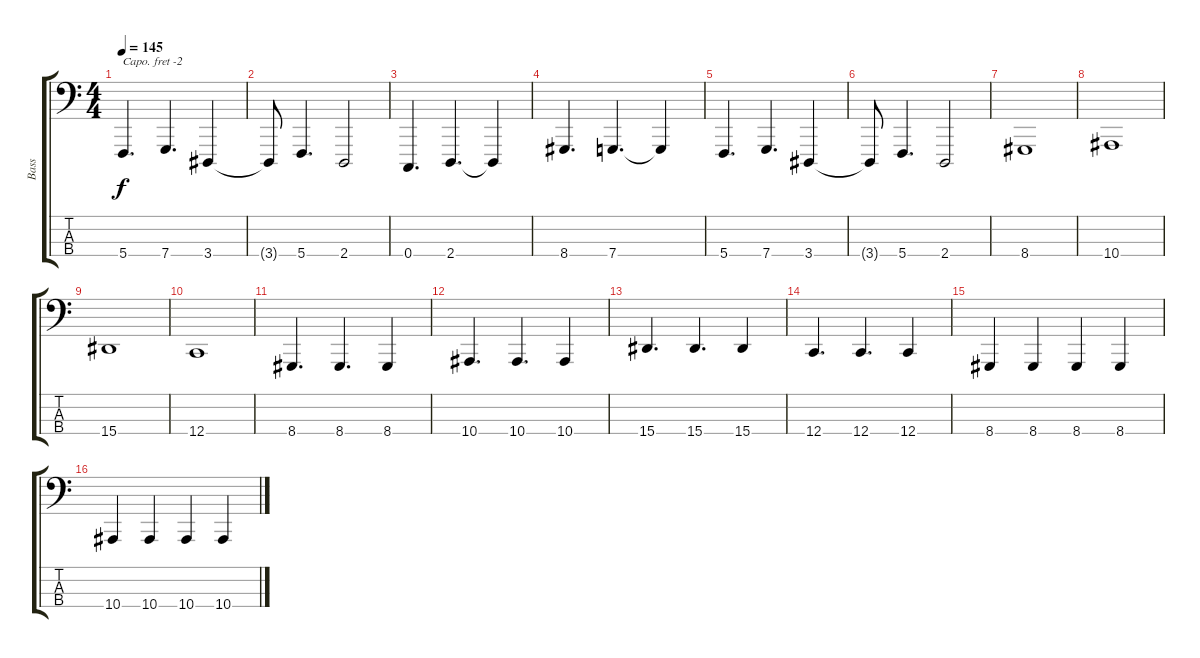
\track ("Bass" "Bass") {instrument acousticgrandpiano}
\staff {score tabs}
\capo -2
\tuning (G2 D2 A1 D1) {hide}
\ts (4 4)
\tempo 145
\clef f4
\ks c
5.4.4{d dy f} 7.4.4{d} 3.4.4 |
3.4{t}.8 5.4.4{d} 2.4.2 |
0.4.4{d} 2.4.4{d} 2.4{t}.4 |
8.4.4{d} 7.4.4{d} 7.4{t}.4 |
5.4.4{d} 7.4.4{d} 3.4.4 |
3.4{t}.8 5.4.4{d} 2.4.2 |
8.4.1 |
10.4.1 |
15.4.1 |
12.4.1 |
8.4.4{d} 8.4.4{d} 8.4.4 |
10.4.4{d} 10.4.4{d} 10.4.4 |
15.4.4{d} 15.4.4{d} 15.4.4 |
12.4.4{d} 12.4.4{d} 12.4.4 |
8.4.4 8.4.4 8.4.4 8.4.4 |
10.4.4 10.4.4 10.4.4 10.4.4
